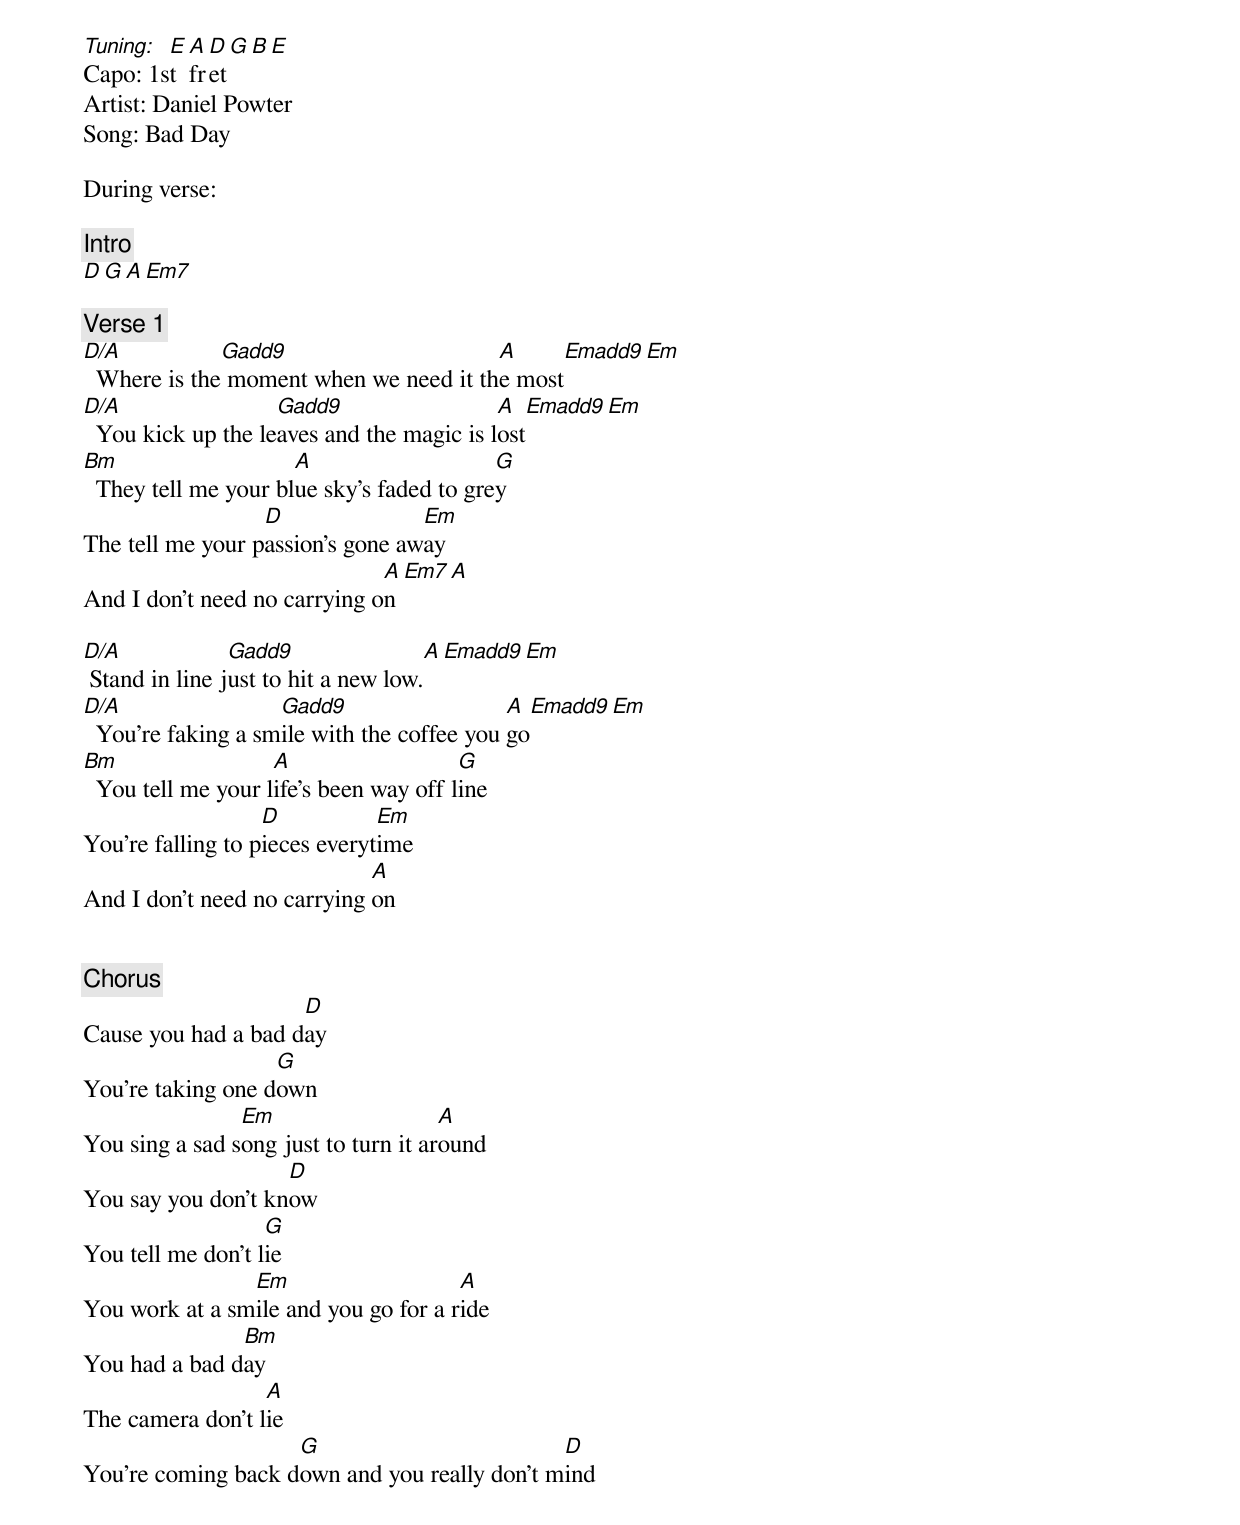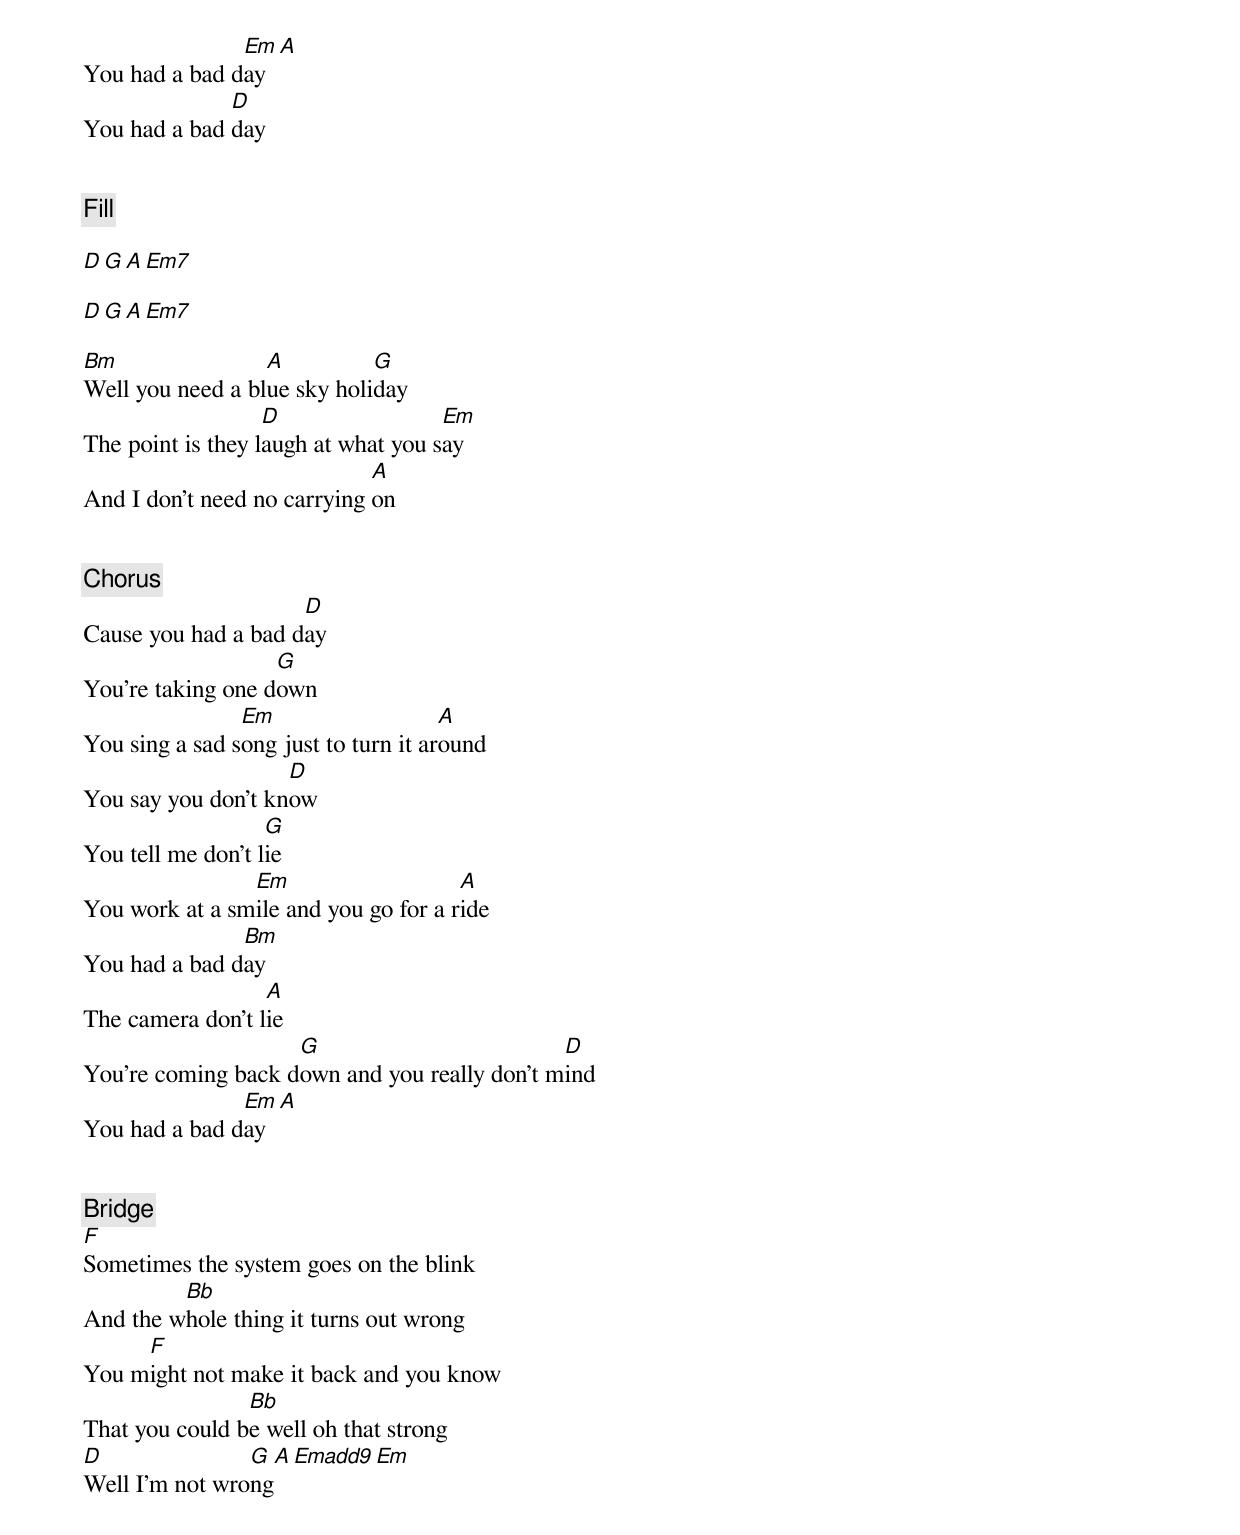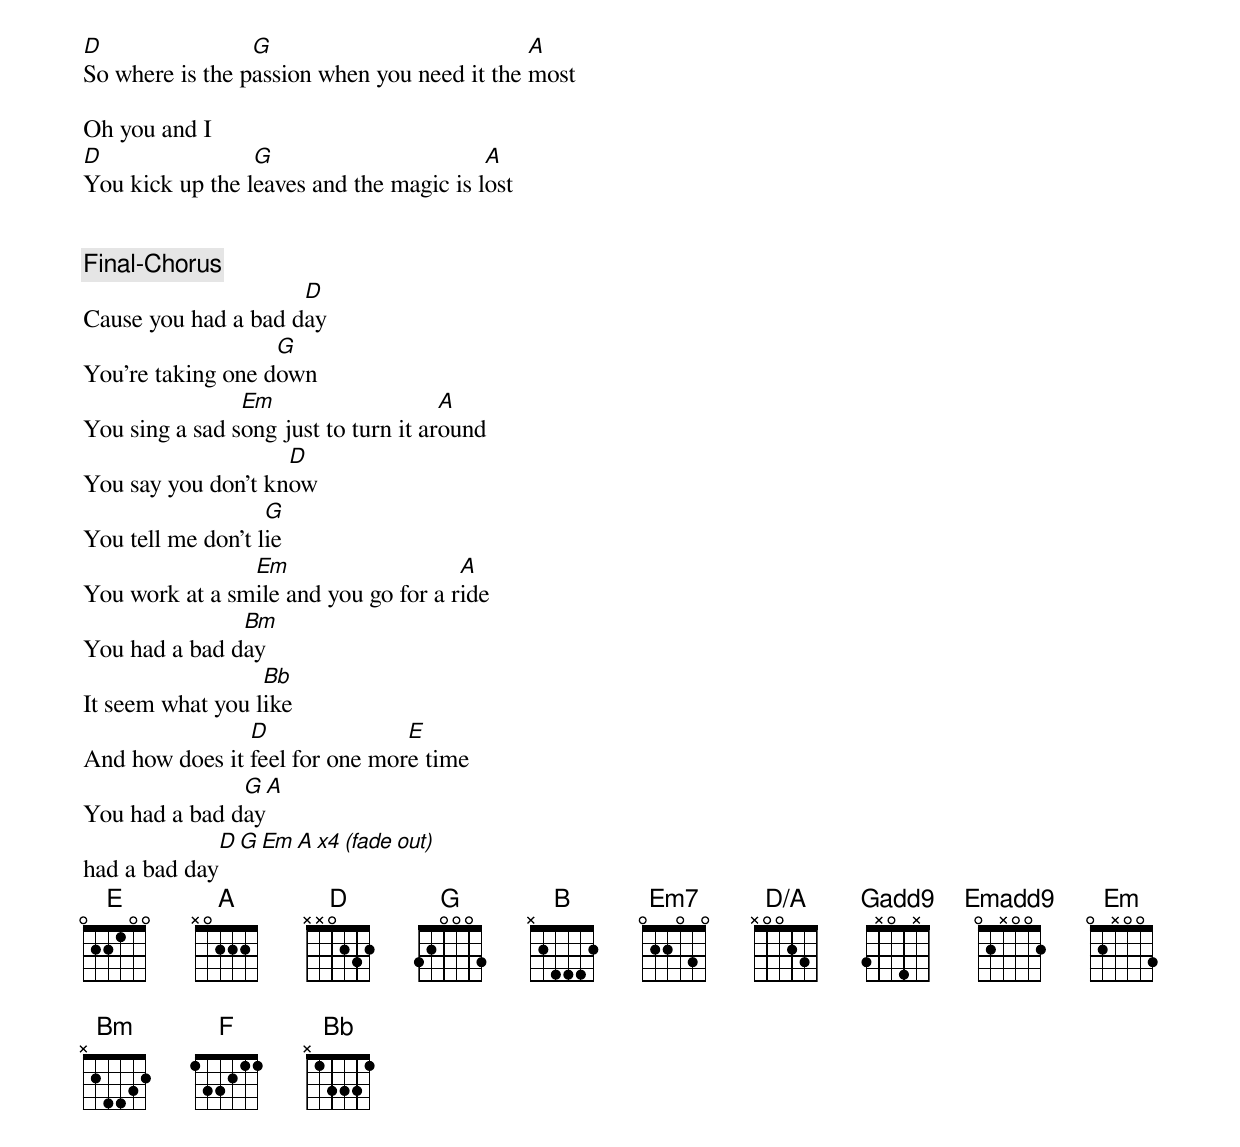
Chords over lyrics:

Tuning: E A D G B E
Capo: 1st fret
Artist: Daniel Powter
Song: Bad Day

During verse:
D/A     x00235
Gadd9   3x04x5 or 3x0435
A       x02225
Emadd9  02x002
Em      02x003

[Intro]
D  G  A  Em7

[Verse 1]
D/A           Gadd9                     A     Emadd9 Em
  Where is the moment when we need it the most
D/A                 Gadd9                  A   Emadd9 Em
  You kick up the leaves and the magic is lost
Bm                    A                    G
  They tell me your blue sky's faded to grey
                  D               Em
The tell me your passion's gone away
                              A  Em7 A
And I don't need no carrying on

D/A             Gadd9                  A  Emadd9 Em
 Stand in line just to hit a new low.
D/A                 Gadd9                   A  Emadd9 Em
  You're faking a smile with the coffee you go
Bm                  A                   G
  You tell me your life's been way off line
                   D           Em
You're falling to pieces everytime
                             A
And I don't need no carrying on


[Chorus]
                     D
Cause you had a bad day
                   G
You're taking one down
                Em                    A
You sing a sad song just to turn it around
                    D
You say you don't know
                   G
You tell me don't lie
                Em                    A
You work at a smile and you go for a ride
               Bm
You had a bad day
                  A
The camera don't lie
                    G                         D
You're coming back down and you really don't mind
               Em   A
You had a bad day
              D
You had a bad day


[Fill]

D G A Em7

D G A Em7

Bm                A          G
Well you need a blue sky holiday
                   D                 Em
The point is they laugh at what you say
                             A
And I don't need no carrying on


[Chorus]
                     D
Cause you had a bad day
                   G
You're taking one down
                Em                    A
You sing a sad song just to turn it around
                    D
You say you don't know
                   G
You tell me don't lie
                Em                    A
You work at a smile and you go for a ride
               Bm
You had a bad day
                  A
The camera don't lie
                    G                         D
You're coming back down and you really don't mind
               Em   A
You had a bad day


[Bridge]
F
Sometimes the system goes on the blink
         Bb
And the whole thing it turns out wrong
     F
You might not make it back and you know
                Bb
That you could be well oh that strong
D               G                  A  Emadd9 Em
Well I'm not wrong

D                G                           A
So where is the passion when you need it the most

Oh you and I
D                G                       A
You kick up the leaves and the magic is lost


[Final-Chorus]
                     D
Cause you had a bad day
                   G
You're taking one down
                Em                    A
You sing a sad song just to turn it around
                    D
You say you don't know
                   G
You tell me don't lie
                Em                    A
You work at a smile and you go for a ride
               Bm
You had a bad day
                  Bb
It seem what you like
                D               E
And how does it feel for one more time
               G   A
You had a bad day
              D  G  Em A  x4 (fade out)
had a bad day
